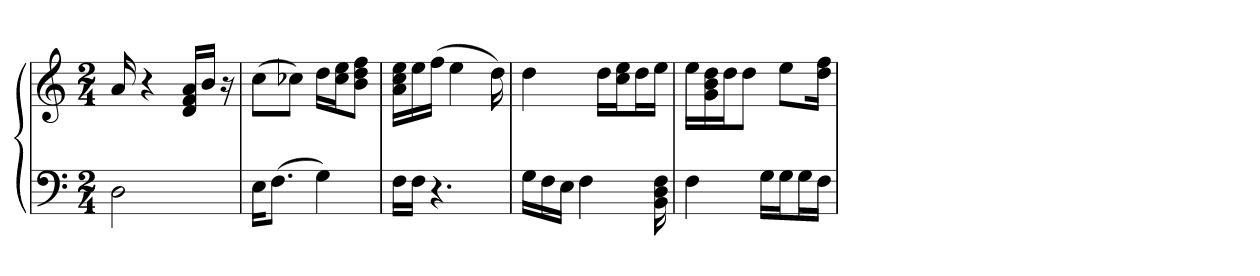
**kern	**kern
*part1	*part1
*staff2	*staff1
*clefF4	*clefG2
*k[]	*k[]
*M2/4	*M2/4
=1	=1
2D	16a
.	4r
.	16d/ 16f/ 16a/LL
.	16b/JJ
.	16r
=2	=2
16E\KL	(8cc\L
(8.F\J	.
.	8cc-X\J)
4G)	16dd\LL
.	16cc-\ 16ee\J
.	8b\ 8dd\ 8ff\J
=3	=3
16F\LL	16a\ 16cc\ 16ee\LL
16F\JJ	16ee\
4.r	(16ff\JJ
.	4ee
.	16dd)
=4	=4
16G\LL	4dd
16F\	.
16E\JJ	.
4F	.
.	16dd\LL
.	16cc\ 16ee\J
.	16dd\L
16BB 16D 16F	16ee\JJ
=5	=5
4F	16ee\LL
.	16g\ 16b\ 16dd\J
.	16dd\K
.	8dd\J
16G\LL	.
16G\J	8ee\L
16G\L	.
16F\JJ	16dd\ 16ff\Jk
=	=
*-	*-
